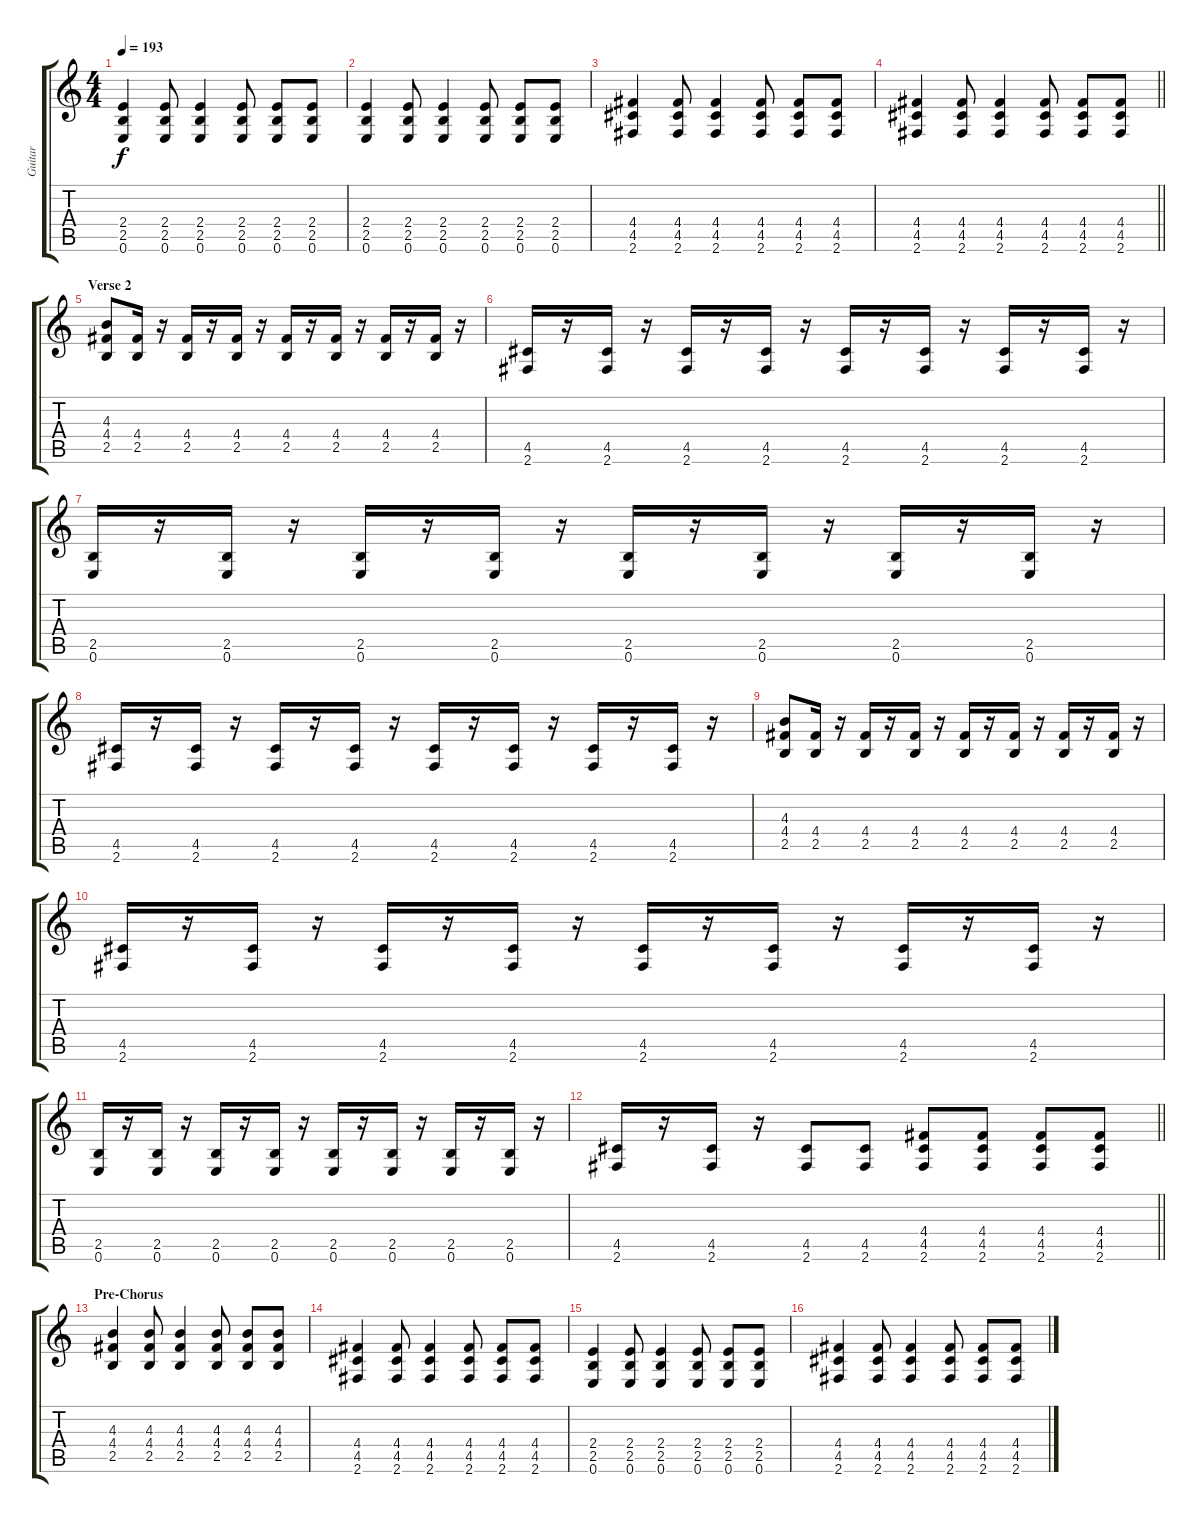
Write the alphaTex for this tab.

\track ("Guitar" "Guitar") {instrument distortionguitar}
\staff {score tabs}
\tuning (E4 B3 G3 D3 A2 E2) {hide}
\ts (4 4)
\tempo 193
\clef g2
\ks c
(2.4 2.5 0.6).4{dy f} (2.4 2.5 0.6).8 (2.4 2.5 0.6).4 (2.4 2.5 0.6).8 (2.4 2.5 0.6).8 (2.4 2.5 0.6).8 |
(2.4 2.5 0.6).4 (2.4 2.5 0.6).8 (2.4 2.5 0.6).4 (2.4 2.5 0.6).8 (2.4 2.5 0.6).8 (2.4 2.5 0.6).8 |
(4.4 4.5 2.6).4 (4.4 4.5 2.6).8 (4.4 4.5 2.6).4 (4.4 4.5 2.6).8 (4.4 4.5 2.6).8 (4.4 4.5 2.6).8 |
\barLineRight lightlight
(4.4 4.5 2.6).4 (4.4 4.5 2.6).8 (4.4 4.5 2.6).4 (4.4 4.5 2.6).8 (4.4 4.5 2.6).8 (4.4 4.5 2.6).8 |
\section ("" "Verse 2")
(4.3 4.4 2.5).8 (4.4 2.5).16 r.16 (4.4 2.5).16 r.16 (4.4 2.5).16 r.16 (4.4 2.5).16 r.16 (4.4 2.5).16 r.16 (4.4 2.5).16 r.16 (4.4 2.5).16 r.16 |
(4.5 2.6).16 r.16 (4.5 2.6).16 r.16 (4.5 2.6).16 r.16 (4.5 2.6).16 r.16 (4.5 2.6).16 r.16 (4.5 2.6).16 r.16 (4.5 2.6).16 r.16 (4.5 2.6).16 r.16 |
(2.5 0.6).16 r.16 (2.5 0.6).16 r.16 (2.5 0.6).16 r.16 (2.5 0.6).16 r.16 (2.5 0.6).16 r.16 (2.5 0.6).16 r.16 (2.5 0.6).16 r.16 (2.5 0.6).16 r.16 |
(4.5 2.6).16 r.16 (4.5 2.6).16 r.16 (4.5 2.6).16 r.16 (4.5 2.6).16 r.16 (4.5 2.6).16 r.16 (4.5 2.6).16 r.16 (4.5 2.6).16 r.16 (4.5 2.6).16 r.16 |
(4.3 4.4 2.5).8 (4.4 2.5).16 r.16 (4.4 2.5).16 r.16 (4.4 2.5).16 r.16 (4.4 2.5).16 r.16 (4.4 2.5).16 r.16 (4.4 2.5).16 r.16 (4.4 2.5).16 r.16 |
(4.5 2.6).16 r.16 (4.5 2.6).16 r.16 (4.5 2.6).16 r.16 (4.5 2.6).16 r.16 (4.5 2.6).16 r.16 (4.5 2.6).16 r.16 (4.5 2.6).16 r.16 (4.5 2.6).16 r.16 |
(2.5 0.6).16 r.16 (2.5 0.6).16 r.16 (2.5 0.6).16 r.16 (2.5 0.6).16 r.16 (2.5 0.6).16 r.16 (2.5 0.6).16 r.16 (2.5 0.6).16 r.16 (2.5 0.6).16 r.16 |
\barLineRight lightlight
(4.5 2.6).16 r.16 (4.5 2.6).16 r.16 (4.5 2.6).8 (4.5 2.6).8 (4.4 4.5 2.6).8 (4.4 4.5 2.6).8 (4.4 4.5 2.6).8 (4.4 4.5 2.6).8 |
\section ("" "Pre-Chorus")
(4.3 4.4 2.5).4 (4.3 4.4 2.5).8 (4.3 4.4 2.5).4 (4.3 4.4 2.5).8 (4.3 4.4 2.5).8 (4.3 4.4 2.5).8 |
(4.4 4.5 2.6).4 (4.4 4.5 2.6).8 (4.4 4.5 2.6).4 (4.4 4.5 2.6).8 (4.4 4.5 2.6).8 (4.4 4.5 2.6).8 |
(2.4 2.5 0.6).4 (2.4 2.5 0.6).8 (2.4 2.5 0.6).4 (2.4 2.5 0.6).8 (2.4 2.5 0.6).8 (2.4 2.5 0.6).8 |
(4.4 4.5 2.6).4 (4.4 4.5 2.6).8 (4.4 4.5 2.6).4 (4.4 4.5 2.6).8 (4.4 4.5 2.6).8 (4.4 4.5 2.6).8
